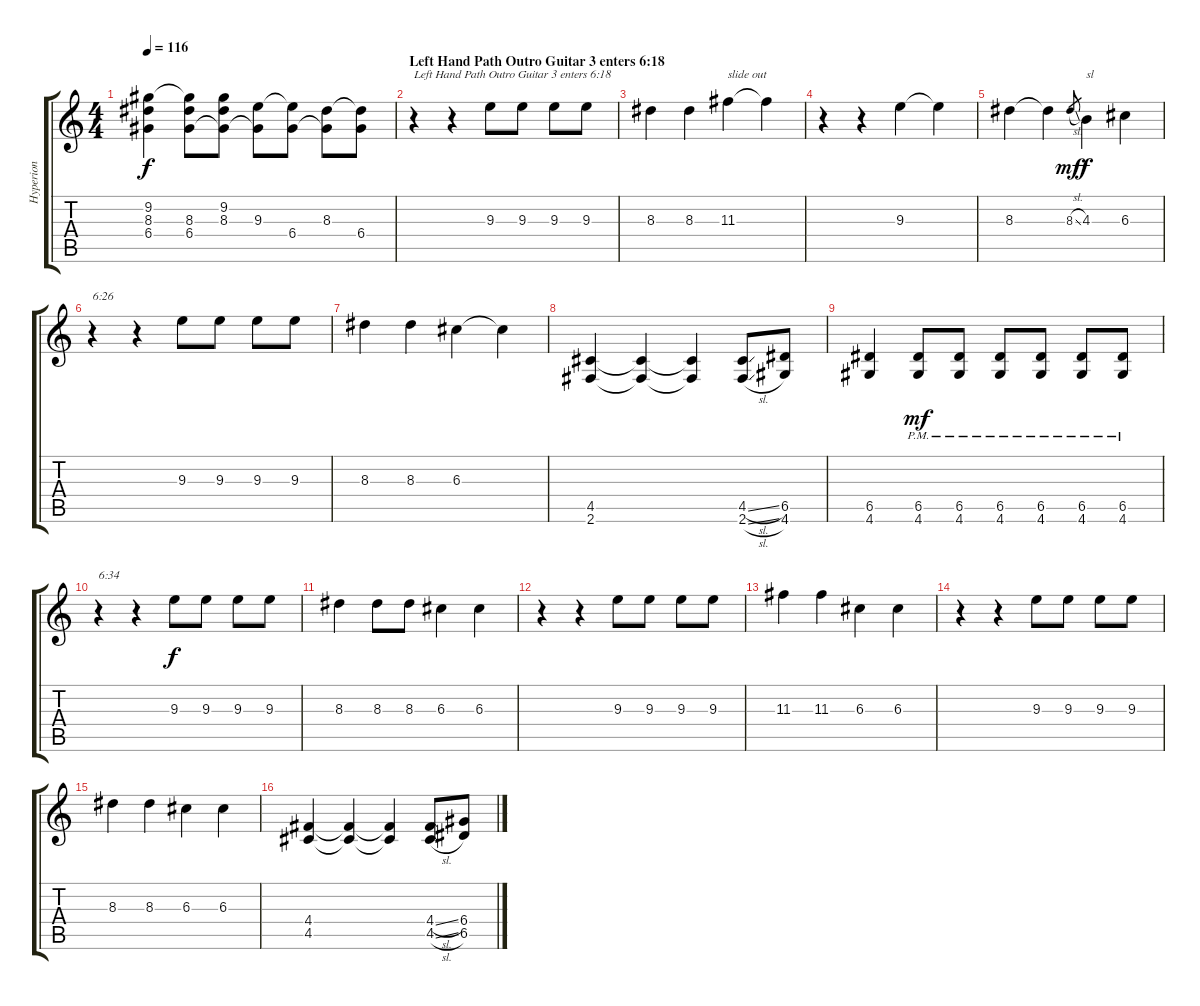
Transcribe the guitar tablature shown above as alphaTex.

\track ("Hyperion" "Hyperion") {instrument distortionguitar}
\staff {score tabs}
\tuning (E4 B3 G3 D3 A2 E2) {hide}
\ts (4 4)
\tempo 116
\clef g2
\ks c
(9.2 8.3 6.4).4{dy f} (9.2{t} 8.3 6.4).8 (9.2 8.3 6.4{t}).8 (9.3 6.4{t}).8 (9.3{t} 6.4).8 (8.3 6.4{t}).8 (8.3{t} 6.4).8 |
\section ("" "Left Hand Path Outro Guitar 3 enters 6:18")
r.4{txt "Left Hand Path Outro Guitar 3 enters 6:18"} r.4 9.3.8 9.3.8 9.3.8 9.3.8 |
8.3.4 8.3.4 11.3.4{txt "slide out"} 11.3{t}.4 |
r.4 r.4 9.3.4 9.3{t}.4 |
8.3.4 8.3{t}.4 8.3{sl}.8{gr dy mf} 4.3.4{txt "sl" dy f} 6.3.4 |
r.4{txt "6:26"} r.4 9.3.8 9.3.8 9.3.8 9.3.8 |
8.3.4 8.3.4 6.3.4 6.3{t}.4 |
(4.5 2.6).4 (4.5{t} 2.6{t}).4 (4.5{t} 2.6{t}).4 (4.5{sl} 2.6{sl}).8 (6.5 4.6).8 |
(6.5 4.6).4 (6.5{pm} 4.6{pm}).8{dy mf} (6.5{pm} 4.6{pm}).8 (6.5{pm} 4.6{pm}).8 (6.5{pm} 4.6{pm}).8 (6.5{pm} 4.6{pm}).8 (6.5{pm} 4.6{pm}).8 |
r.4{txt "6:34"} r.4 9.3.8{dy f} 9.3.8 9.3.8 9.3.8 |
8.3.4 8.3.8 8.3.8 6.3.4 6.3.4 |
r.4 r.4 9.3.8 9.3.8 9.3.8 9.3.8 |
11.3.4 11.3.4 6.3.4 6.3.4 |
r.4 r.4 9.3.8 9.3.8 9.3.8 9.3.8 |
8.3.4 8.3.4 6.3.4 6.3.4 |
(4.4 4.5).4 (4.4{t} 4.5{t}).4 (4.4{t} 4.5{t}).4 (4.4{sl} 4.5{sl}).8 (6.4 6.5).8
